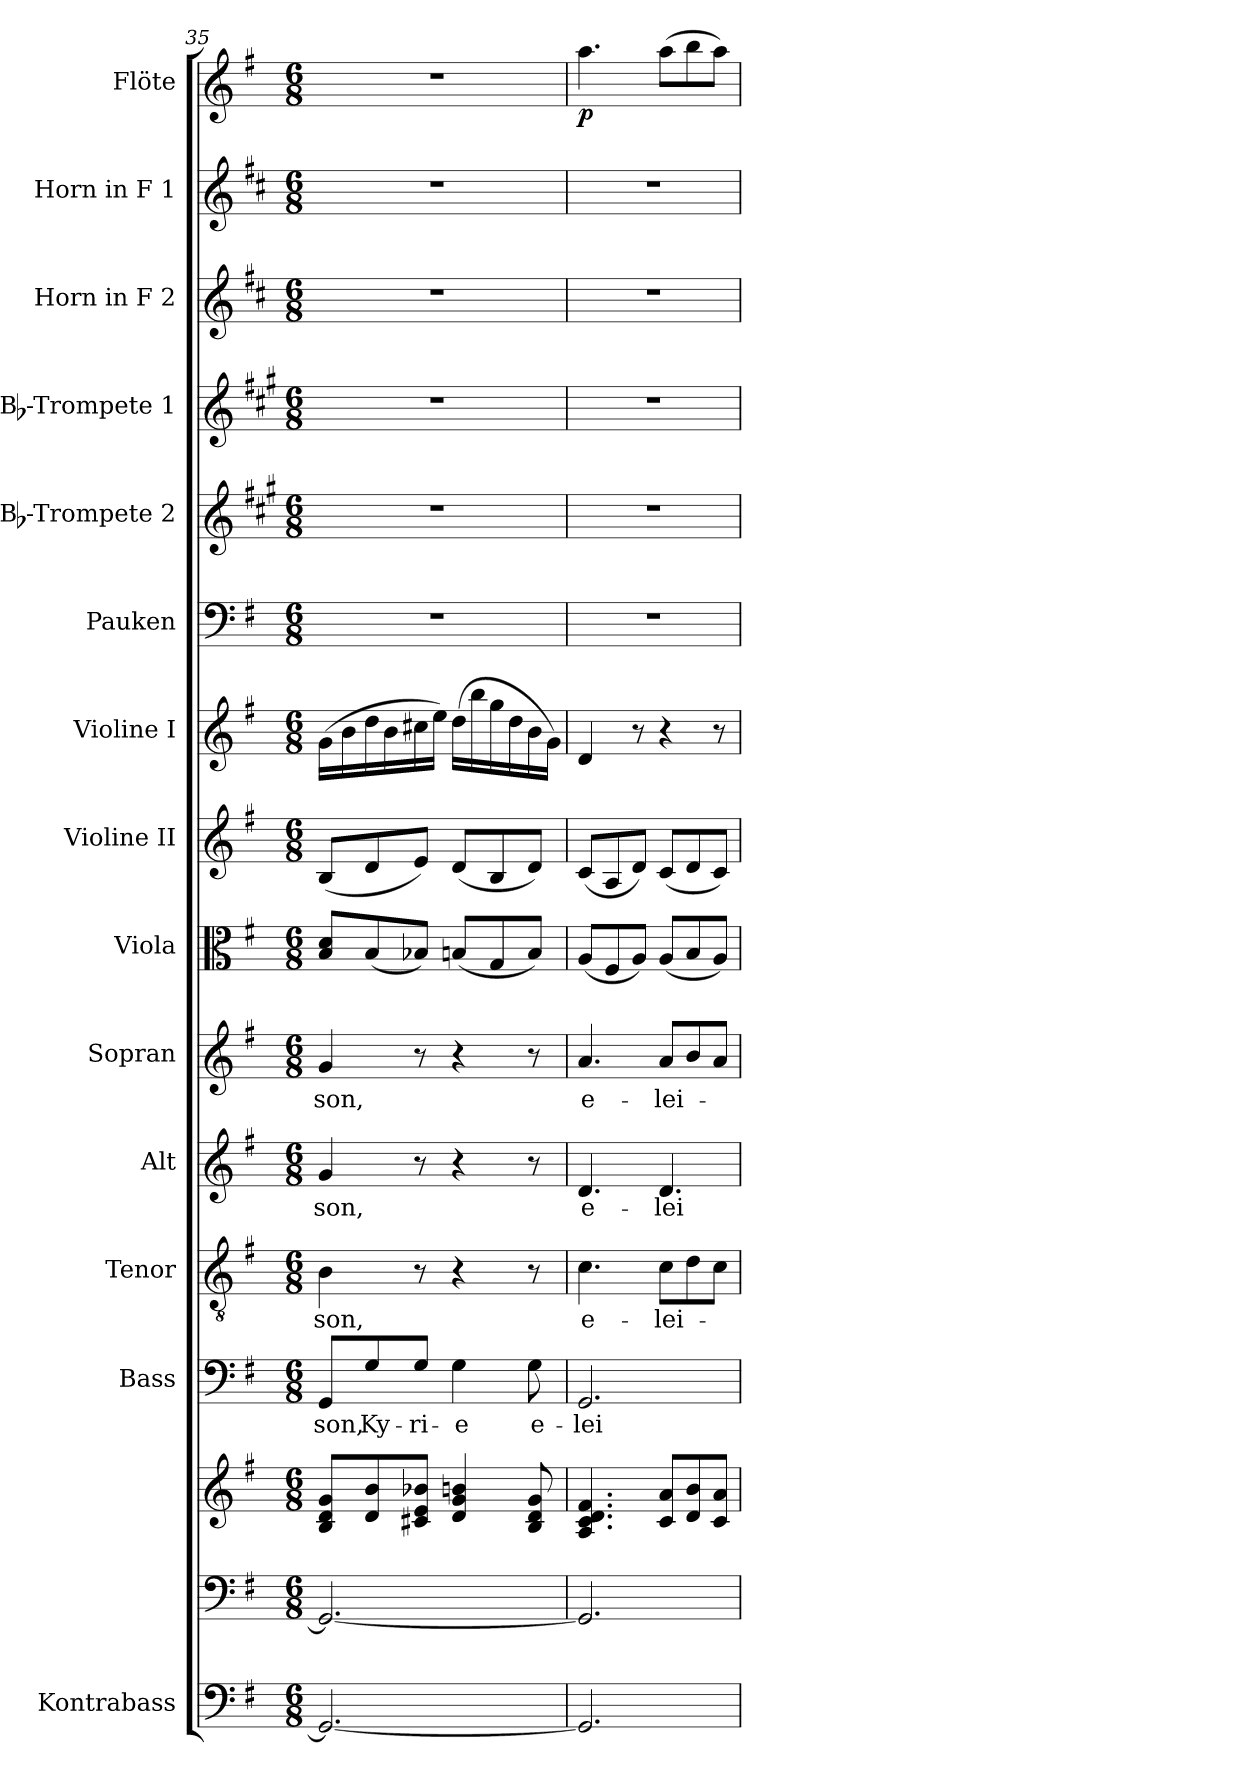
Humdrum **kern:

**kern	**kern	**kern	**kern	**text	**kern	**text	**kern	**text	**kern	**text	**kern	**kern	**kern	**kern	**kern	**kern	**kern	**kern	**kern	**dynam
*part15	*part14	*part14	*part13	*part13	*part12	*part12	*part11	*part11	*part10	*part10	*part9	*part8	*part7	*part6	*part5	*part4	*part3	*part2	*part1	*part1
*staff16	*staff15	*staff14	*staff13	*staff13	*staff12	*staff12	*staff11	*staff11	*staff10	*staff10	*staff9	*staff8	*staff7	*staff6	*staff5	*staff4	*staff3	*staff2	*staff1	*staff1
*I"Kontrabass	*	*	*I"Bass	*	*I"Tenor	*	*I"Alt	*	*I"Sopran	*	*I"Viola	*I"Violine II	*I"Violine I	*I"Pauken	*I"Bb-Trompete 2	*I"Bb-Trompete 1	*I"Horn in F 2	*I"Horn in F 1	*I"Flöte	*
*I'Kb.	*	*	*I'B.	*	*I'T.	*	*I'A.	*	*I'S.	*	*I'Vla.	*I'Vl. II	*I'Vl. I	*I'Pk.	*I'Bb Trp. 2	*I'Bb Trp. 1	*	*	*I'Fl.	*
!!LO:PB:g=z
*clefF4	*clefF4	*clefG2	*clefF4	*	*clefGv2	*	*clefG2	*	*clefG2	*	*clefC3	*clefG2	*clefG2	*clefF4	*clefG2	*clefG2	*clefG2	*clefG2	*clefG2	*
*ITrd7c12	*	*	*	*	*	*	*	*	*	*	*	*	*	*	*ITrd1c2	*ITrd1c2	*ITrd4c7	*ITrd4c7	*	*
*k[f#]	*k[f#]	*k[f#]	*k[f#]	*	*k[f#]	*	*k[f#]	*	*k[f#]	*	*k[f#]	*k[f#]	*k[f#]	*k[f#]	*k[f#]	*k[f#]	*k[f#]	*k[f#]	*k[f#]	*
*G:	*G:	*G:	*G:	*	*G:	*	*G:	*	*G:	*	*G:	*G:	*G:	*G:	*G:	*G:	*G:	*G:	*G:	*
*M6/8	*M6/8	*M6/8	*M6/8	*	*M6/8	*	*M6/8	*	*M6/8	*	*M6/8	*M6/8	*M6/8	*M6/8	*M6/8	*M6/8	*M6/8	*M6/8	*M6/8	*
=35	=35	=35	=35	=35	=35	=35	=35	=35	=35	=35	=35	=35	=35	=35	=35	=35	=35	=35	=35	=35
!	!	!	!	!LO:LY:b	!	!LO:LY:b	!	!LO:LY:b	!	!LO:LY:b	!	!	!	!	!	!	!	!	!	!
2.GGG/_	2.GG/_	8B/ 8d/ 8g/L	8GG/L	-son,	4B\	-son,	4g/	-son,	4g/	-son,	8B/ 8d/L	(<8B/L	(>16g\LL	2.r	2.r	2.r	2.r	2.r	2.r	.
.	.	.	.	.	.	.	.	.	.	.	.	.	16b\	.	.	.	.	.	.	.
!	!	!	!	!LO:LY:b	!	!	!	!	!	!	!	!	!	!	!	!	!	!	!	!
.	.	8d/ 8b/	8G/	Ky-	.	.	.	.	.	.	(<8B/	8d/	16dd\	.	.	.	.	.	.	.
.	.	.	.	.	.	.	.	.	.	.	.	.	16b\	.	.	.	.	.	.	.
!	!	!	!	!LO:LY:b	!	!	!	!	!	!	!	!	!	!	!	!	!	!	!	!
.	.	8c#X/ 8e/ 8b-X/J	8G/J	-ri-	8r	.	8r	.	8r	.	8B-X/J)	8e/J)	16cc#X\	.	.	.	.	.	.	.
.	.	.	.	.	.	.	.	.	.	.	.	.	16ee\JJ)	.	.	.	.	.	.	.
!	!	!	!	!LO:LY:b	!	!	!	!	!	!	!	!	!	!	!	!	!	!	!	!
.	.	4d/ 4g/ 4bn/	4G\	-e	4r	.	4r	.	4r	.	(<8Bn/L	(<8d/L	(>16dd\LL	.	.	.	.	.	.	.
.	.	.	.	.	.	.	.	.	.	.	.	.	16bb\	.	.	.	.	.	.	.
.	.	.	.	.	.	.	.	.	.	.	8G/	8B/	16gg\	.	.	.	.	.	.	.
.	.	.	.	.	.	.	.	.	.	.	.	.	16dd\	.	.	.	.	.	.	.
!	!	!	!	!LO:LY:b	!	!	!	!	!	!	!	!	!	!	!	!	!	!	!	!
.	.	8B/ 8d/ 8g/	8G\	e-	8r	.	8r	.	8r	.	8B/J)	8d/J)	16b\	.	.	.	.	.	.	.
.	.	.	.	.	.	.	.	.	.	.	.	.	16g\JJ)	.	.	.	.	.	.	.
=36	=36	=36	=36	=36	=36	=36	=36	=36	=36	=36	=36	=36	=36	=36	=36	=36	=36	=36	=36	=36
!	!	!	!	!LO:LY:b	!	!LO:LY:b	!	!LO:LY:b	!	!LO:LY:b	!	!	!	!	!	!	!	!	!	!LO:DY:b
2.GGG/]	2.GG/]	4.A/ 4.c/ 4.d/ 4.f#/	2.GG/	-lei-	4.c\	e-	4.d/	e-	4.a/	e-	(<8A/L	(<8c/L	4d/	2.r	2.r	2.r	2.r	2.r	4.aa\	p
.	.	.	.	.	.	.	.	.	.	.	8F#/	8A/	.	.	.	.	.	.	.	.
.	.	.	.	.	.	.	.	.	.	.	8A/J)	8d/J)	8r	.	.	.	.	.	.	.
!	!	!	!	!	!	!LO:LY:b	!	!LO:LY:b	!	!LO:LY:b	!	!	!	!	!	!	!	!	!	!
.	.	8c/ 8a/L	.	.	8c\L	-lei-	4.d/	-lei-	8a/L	-lei-	(<8A/L	(<8c/L	4r	.	.	.	.	.	(>8aa\L	.
.	.	8d/ 8b/	.	.	8d\	.	.	.	8b/	.	8B/	8d/	.	.	.	.	.	.	8bb\	.
.	.	8c/ 8a/J	.	.	8c\J	.	.	.	8a/J	.	8A/J)	8c/J)	8r	.	.	.	.	.	8aa\J)	.
=	=	=	=	=	=	=	=	=	=	=	=	=	=	=	=	=	=	=	=	=
*-	*-	*-	*-	*-	*-	*-	*-	*-	*-	*-	*-	*-	*-	*-	*-	*-	*-	*-	*-	*-
